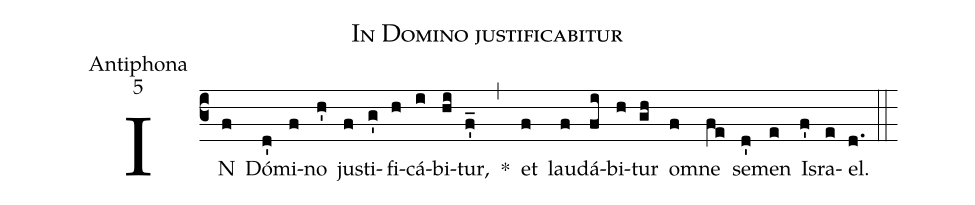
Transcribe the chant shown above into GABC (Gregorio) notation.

name:In Domino justificabitur;
office-part:Antiphona;
mode:5;
%%
(c3) IN(f) Dó(d')mi(f)no(h') ju(f)sti(g')fi(h)cá(i)bi(hi)tur,(f'_) *(,) et(f) lau(f)dá(fi)bi(h)tur(gh) o(f)mne(fe) se(d')men(e) Is(f')ra(e)el.(d.) (::)
